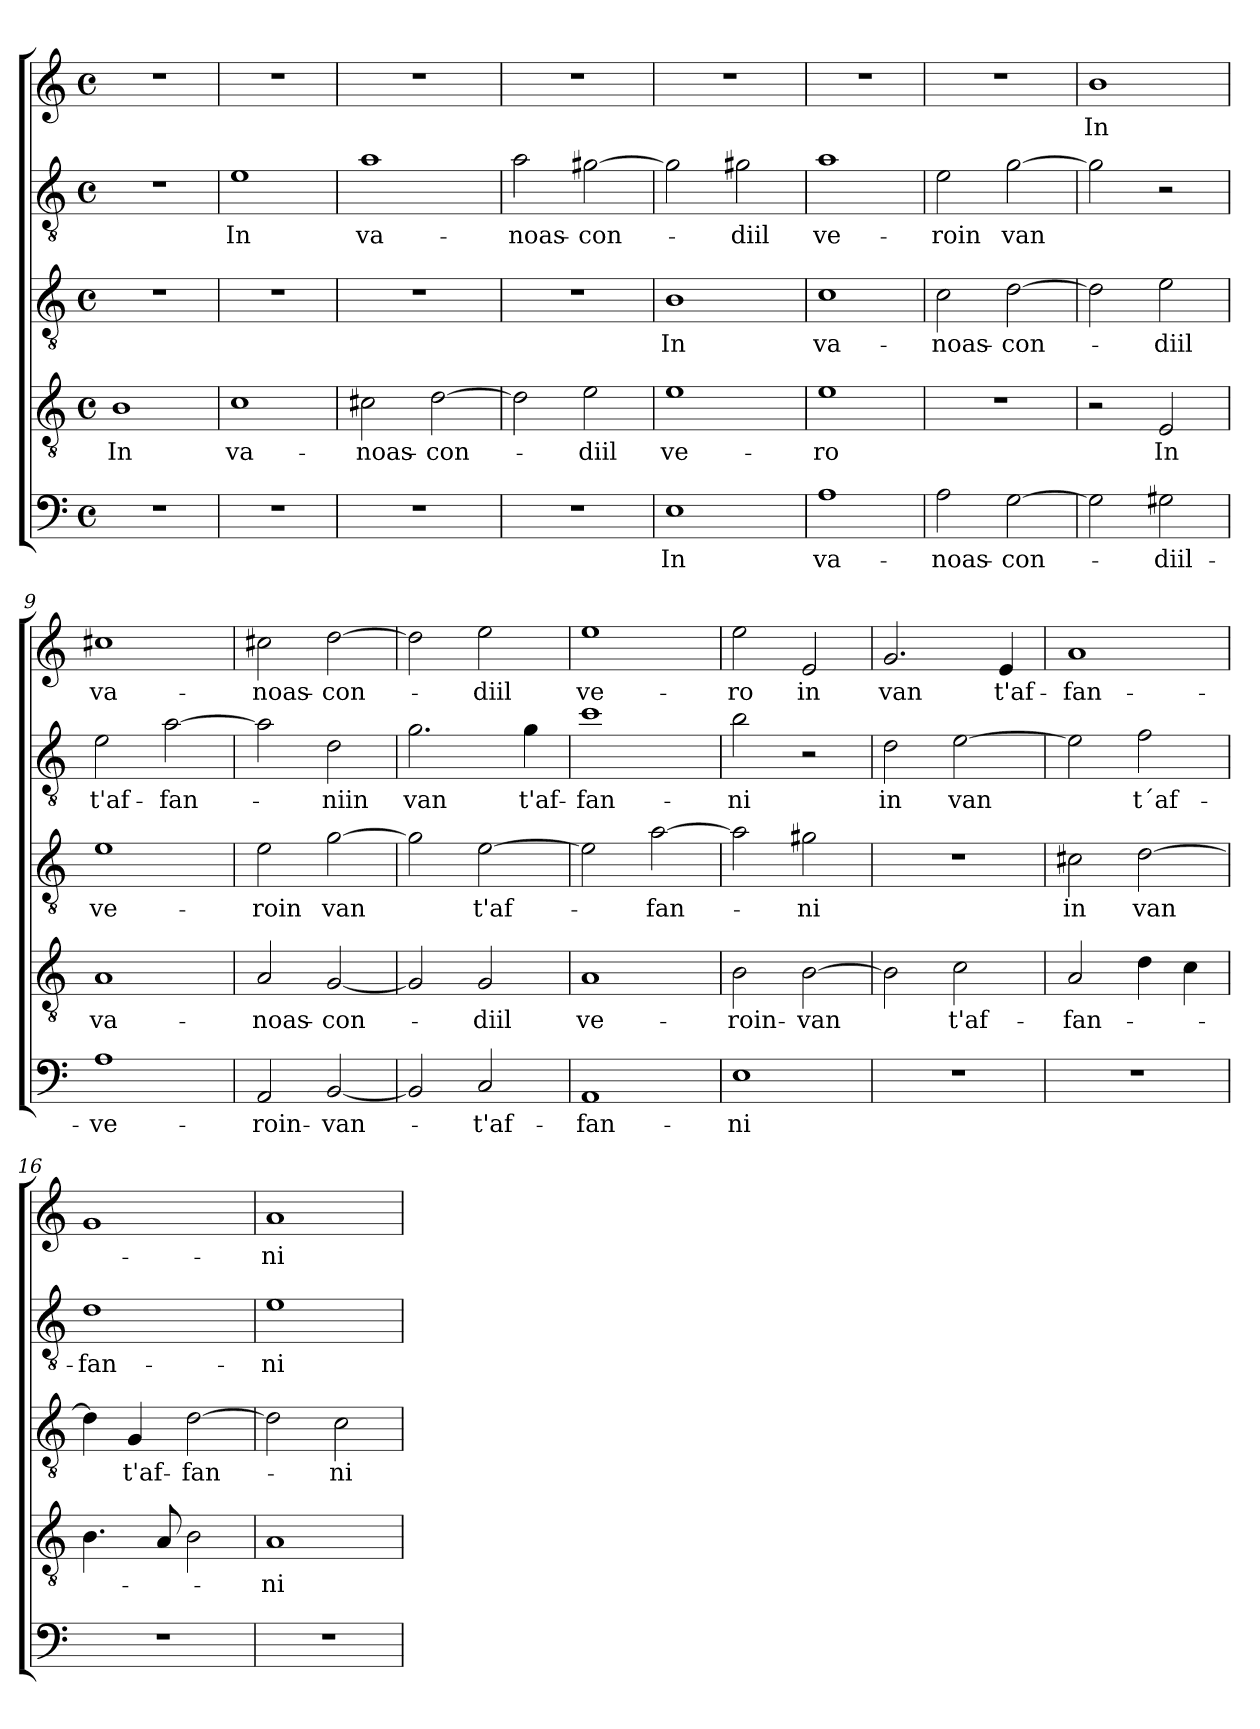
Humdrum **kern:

**kern	**text	**kern	**text	**kern	**text	**kern	**text	**kern	**text
*part5	*part5	*part4	*part4	*part3	*part3	*part2	*part2	*part1	*part1
*staff5	*staff5	*staff4	*staff4	*staff3	*staff3	*staff2	*staff2	*staff1	*staff1
*clefF4	*	*clefGv2	*	*clefGv2	*	*clefGv2	*	*clefG2	*
*k[]	*	*k[]	*	*k[]	*	*k[]	*	*k[]	*
*C:	*	*C:	*	*C:	*	*C:	*	*C:	*
*M4/4	*	*M4/4	*	*M4/4	*	*M4/4	*	*M4/4	*
*met(c)	*	*met(c)	*	*met(c)	*	*met(c)	*	*met(c)	*
=1	=1	=1	=1	=1	=1	=1	=1	=1	=1
1r	.	1B	In	1r	.	1r	.	1r	.
=2	=2	=2	=2	=2	=2	=2	=2	=2	=2
1r	.	1c	va-	1r	.	1e	In	1r	.
=3	=3	=3	=3	=3	=3	=3	=3	=3	=3
1r	.	2c#X\	-noas-	1r	.	1a	va-	1r	.
.	.	[2d\	-con-	.	.	.	.	.	.
=4	=4	=4	=4	=4	=4	=4	=4	=4	=4
1r	.	2d\]	.	1r	.	2a\	-noas-	1r	.
.	.	2e\	-diil	.	.	[2g#X\	-con-	.	.
=5	=5	=5	=5	=5	=5	=5	=5	=5	=5
1E	In	1e	ve-	1B	In	2g#\]	.	1r	.
.	.	.	.	.	.	2g#X\	-diil	.	.
!!LO:LB:g=z
=6	=6	=6	=6	=6	=6	=6	=6	=6	=6
1A	va-	1e	-ro	1c	va-	1a	ve-	1r	.
=7	=7	=7	=7	=7	=7	=7	=7	=7	=7
2A\	-noas-	1r	.	2c\	-noas-	2e\	-roin	1r	.
[2G\	-con-	.	.	[2d\	-con-	[2g\	van	.	.
=8	=8	=8	=8	=8	=8	=8	=8	=8	=8
2G\]	.	2r	.	2d\]	.	2g\]	.	1b	In
2G#X\	-diil-	2E/	In	2e\	-diil	2r	.	.	.
=9	=9	=9	=9	=9	=9	=9	=9	=9	=9
1A	-ve-	1A	va-	1e	ve-	2e\	t'af-	1cc#X	va-
.	.	.	.	.	.	[2a\	-fan-	.	.
=10	=10	=10	=10	=10	=10	=10	=10	=10	=10
2AA/	-roin-	2A/	-noas-	2e\	-roin	2a\]	.	2cc#X\	-noas-
[2BB/	-van-	[2G/	-con-	[2g\	van	2d\	-niin	[2dd\	-con-
!!LO:PB:g=z
=11	=11	=11	=11	=11	=11	=11	=11	=11	=11
2BB/]	.	2G/]	.	2g\]	.	2.g\	van	2dd\]	.
2C/	-t'af-	2G/	-diil	[2e\	t'af-	.	.	2ee\	-diil
.	.	.	.	.	.	4g\	t'af-	.	.
=12	=12	=12	=12	=12	=12	=12	=12	=12	=12
1AA	-fan-	1A	ve-	2e\]	.	1cc	-fan-	1ee	ve-
.	.	.	.	[2a\	-fan-	.	.	.	.
=13	=13	=13	=13	=13	=13	=13	=13	=13	=13
1E	-ni	2B\	-roin-	2a\]	.	2b\	-ni	2ee\	-ro
.	.	[2B\	-van	2g#X\	-ni	2r	.	2e/	in
=14	=14	=14	=14	=14	=14	=14	=14	=14	=14
1r	.	2B\]	.	1r	.	2d\	in	2.g/	van
.	.	2c\	t'af-	.	.	[2e\	van	.	.
.	.	.	.	.	.	.	.	4e/	t'af-
=15	=15	=15	=15	=15	=15	=15	=15	=15	=15
1r	.	2A/	-fan-	2c#X\	in	2e\]	.	1a	-fan-
.	.	4d\	.	[2d\	van	2f\	t´af-	.	.
.	.	4c\	.	.	.	.	.	.	.
!!LO:LB:g=z
=16	=16	=16	=16	=16	=16	=16	=16	=16	=16
1r	.	4.B\	.	4d\]	.	1d	-fan-	1g	.
.	.	.	.	4G/	t'af-	.	.	.	.
.	.	8A/	.	.	.	.	.	.	.
.	.	2B\	.	[2d\	-fan-	.	.	.	.
=17	=17	=17	=17	=17	=17	=17	=17	=17	=17
1r	.	1A	-ni	2d\]	.	1e	-ni	1a	-ni
.	.	.	.	2c\	-ni	.	.	.	.
=	=	=	=	=	=	=	=	=	=
*-	*-	*-	*-	*-	*-	*-	*-	*-	*-
